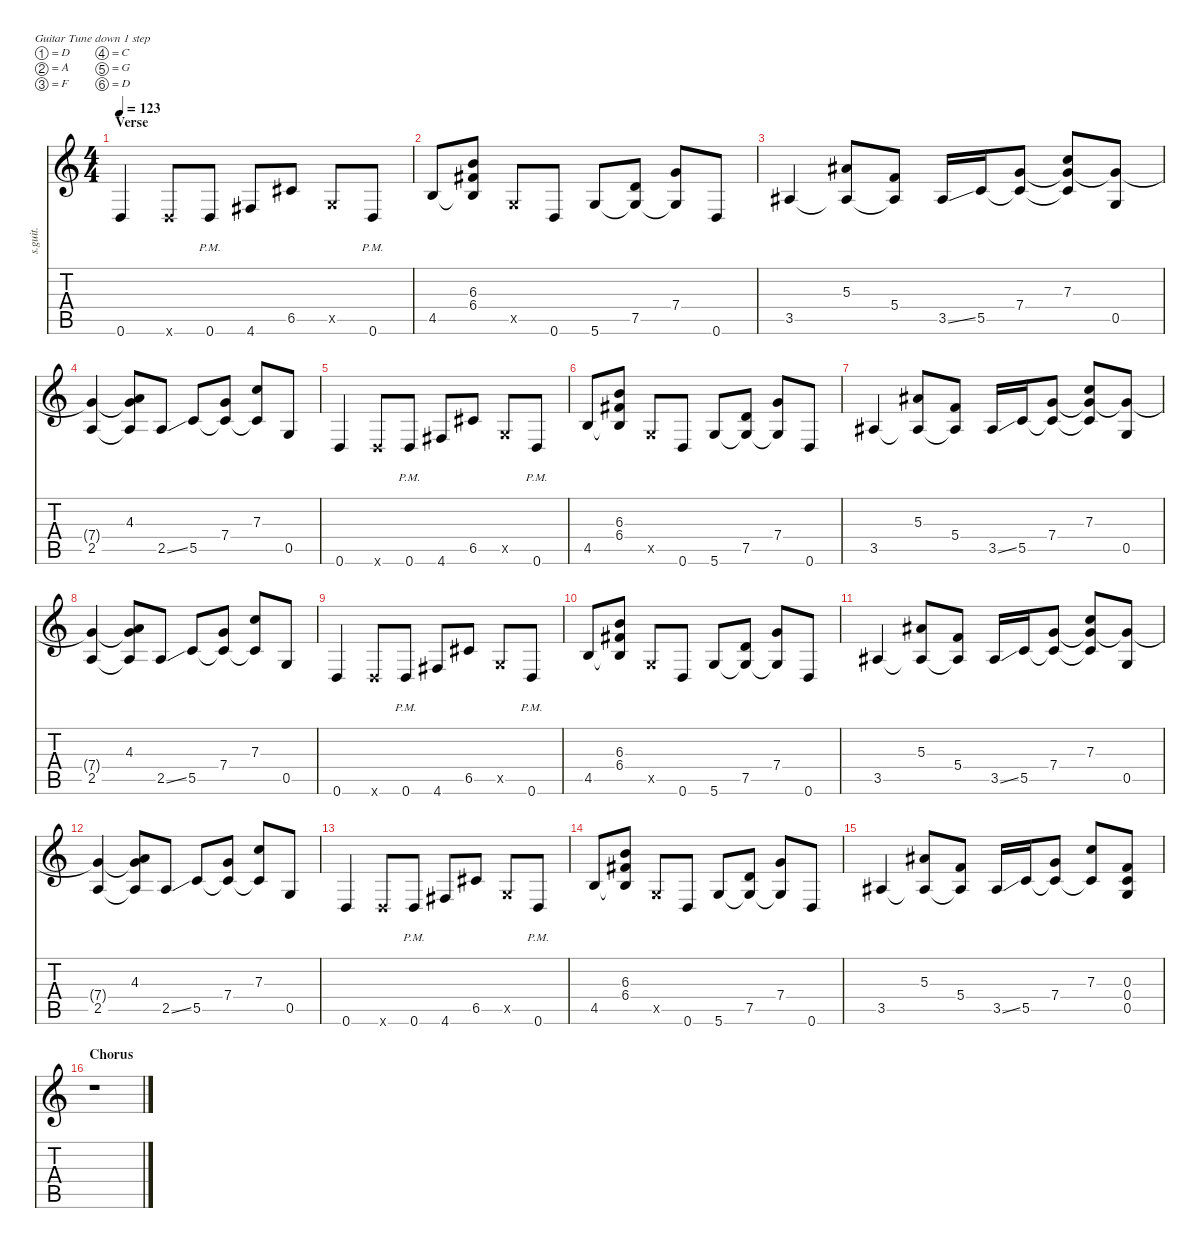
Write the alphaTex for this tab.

\defaultSystemsLayout 4
\hideDynamics
\bracketExtendMode nobrackets
\track ("Kurt Cobain" "s.guit.") {instrument electricguitarclean}
\staff {score tabs}
\tuning (D4 A3 F3 C3 G2 D2)
\ts (4 4)
\section ("" "Verse")
\tempo 123
\clef g2
\ks c
0.6.4{lyrics (0 "") lyrics (1 "") lyrics (2 "") lyrics (3 "") lyrics (4 "") dy mf} 0.6{x}.8{lyrics (0 "") lyrics (1 "") lyrics (2 "") lyrics (3 "") lyrics (4 "")} 0.6{pm}.8{lyrics (0 "") lyrics (1 "") lyrics (2 "") lyrics (3 "") lyrics (4 "") dy f} 4.6{acc #}.8{lyrics (0 "") lyrics (1 "") lyrics (2 "") lyrics (3 "") lyrics (4 "") dy mf} 6.5{acc #}.8{lyrics (0 "") lyrics (1 "") lyrics (2 "") lyrics (3 "") lyrics (4 "")} 0.5{x}.8{lyrics (0 "") lyrics (1 "") lyrics (2 "") lyrics (3 "") lyrics (4 "")} 0.6{pm}.8{lyrics (0 "") lyrics (1 "") lyrics (2 "") lyrics (3 "") lyrics (4 "") dy f} |
4.5.8{lyrics (0 "") lyrics (1 "") lyrics (2 "") lyrics (3 "") lyrics (4 "") dy mf} (6.3 6.4{acc #} 4.5{t}).8{lyrics (0 "") lyrics (1 "") lyrics (2 "") lyrics (3 "") lyrics (4 "")} 0.5{x}.8{lyrics (0 "") lyrics (1 "") lyrics (2 "") lyrics (3 "") lyrics (4 "")} 0.6.8{lyrics (0 "") lyrics (1 "") lyrics (2 "") lyrics (3 "") lyrics (4 "")} 5.6.8{lyrics (0 "") lyrics (1 "") lyrics (2 "") lyrics (3 "") lyrics (4 "")} (7.5 5.6{t}).8{lyrics (0 "") lyrics (1 "") lyrics (2 "") lyrics (3 "") lyrics (4 "")} (7.4 5.6{t}).8{lyrics (0 "") lyrics (1 "") lyrics (2 "") lyrics (3 "") lyrics (4 "")} 0.6.8{lyrics (0 "") lyrics (1 "") lyrics (2 "") lyrics (3 "") lyrics (4 "") dy f} |
3.5{acc #}.4{lyrics (0 "") lyrics (1 "") lyrics (2 "") lyrics (3 "") lyrics (4 "") dy mf} (5.3{acc #} 3.5{t acc #}).8{lyrics (0 "") lyrics (1 "") lyrics (2 "") lyrics (3 "") lyrics (4 "")} (5.4 3.5{t acc #}).8{lyrics (0 "") lyrics (1 "") lyrics (2 "") lyrics (3 "") lyrics (4 "")} 3.5{ss acc #}.16{lyrics (0 "") lyrics (1 "") lyrics (2 "") lyrics (3 "") lyrics (4 "")} 5.5.16{lyrics (0 "") lyrics (1 "") lyrics (2 "") lyrics (3 "") lyrics (4 "")} (7.4 5.5{t}).8{lyrics (0 "") lyrics (1 "") lyrics (2 "") lyrics (3 "") lyrics (4 "")} (7.3 7.4{t} 5.5{t}).8{lyrics (0 "") lyrics (1 "") lyrics (2 "") lyrics (3 "") lyrics (4 "")} (7.4{t} 0.5).8{lyrics (0 "") lyrics (1 "") lyrics (2 "") lyrics (3 "") lyrics (4 "") dy f} |
(7.4{t} 2.5).4{lyrics (0 "") lyrics (1 "") lyrics (2 "") lyrics (3 "") lyrics (4 "") dy mf} (4.3 7.4{t} 2.5{t}).8{lyrics (0 "") lyrics (1 "") lyrics (2 "") lyrics (3 "") lyrics (4 "")} 2.5{ss}.8{lyrics (0 "") lyrics (1 "") lyrics (2 "") lyrics (3 "") lyrics (4 "")} 5.5.8{lyrics (0 "") lyrics (1 "") lyrics (2 "") lyrics (3 "") lyrics (4 "")} (7.4 5.5{t}).8{lyrics (0 "") lyrics (1 "") lyrics (2 "") lyrics (3 "") lyrics (4 "")} (7.3 5.5{t}).8{lyrics (0 "") lyrics (1 "") lyrics (2 "") lyrics (3 "") lyrics (4 "")} 0.5.8{lyrics (0 "") lyrics (1 "") lyrics (2 "") lyrics (3 "") lyrics (4 "")} |
0.6.4{lyrics (0 "") lyrics (1 "") lyrics (2 "") lyrics (3 "") lyrics (4 "")} 0.6{x}.8{lyrics (0 "") lyrics (1 "") lyrics (2 "") lyrics (3 "") lyrics (4 "")} 0.6{pm}.8{lyrics (0 "") lyrics (1 "") lyrics (2 "") lyrics (3 "") lyrics (4 "") dy f} 4.6{acc #}.8{lyrics (0 "") lyrics (1 "") lyrics (2 "") lyrics (3 "") lyrics (4 "") dy mf} 6.5{acc #}.8{lyrics (0 "") lyrics (1 "") lyrics (2 "") lyrics (3 "") lyrics (4 "")} 0.5{x}.8{lyrics (0 "") lyrics (1 "") lyrics (2 "") lyrics (3 "") lyrics (4 "")} 0.6{pm}.8{lyrics (0 "") lyrics (1 "") lyrics (2 "") lyrics (3 "") lyrics (4 "") dy f} |
4.5.8{lyrics (0 "") lyrics (1 "") lyrics (2 "") lyrics (3 "") lyrics (4 "") dy mf} (6.3 6.4{acc #} 4.5{t}).8{lyrics (0 "") lyrics (1 "") lyrics (2 "") lyrics (3 "") lyrics (4 "")} 0.5{x}.8{lyrics (0 "") lyrics (1 "") lyrics (2 "") lyrics (3 "") lyrics (4 "")} 0.6.8{lyrics (0 "") lyrics (1 "") lyrics (2 "") lyrics (3 "") lyrics (4 "")} 5.6.8{lyrics (0 "") lyrics (1 "") lyrics (2 "") lyrics (3 "") lyrics (4 "")} (7.5 5.6{t}).8{lyrics (0 "") lyrics (1 "") lyrics (2 "") lyrics (3 "") lyrics (4 "")} (7.4 5.6{t}).8{lyrics (0 "") lyrics (1 "") lyrics (2 "") lyrics (3 "") lyrics (4 "")} 0.6.8{lyrics (0 "") lyrics (1 "") lyrics (2 "") lyrics (3 "") lyrics (4 "") dy f} |
3.5{acc #}.4{lyrics (0 "") lyrics (1 "") lyrics (2 "") lyrics (3 "") lyrics (4 "") dy mf} (5.3{acc #} 3.5{t acc #}).8{lyrics (0 "") lyrics (1 "") lyrics (2 "") lyrics (3 "") lyrics (4 "")} (5.4 3.5{t acc #}).8{lyrics (0 "") lyrics (1 "") lyrics (2 "") lyrics (3 "") lyrics (4 "")} 3.5{ss acc #}.16{lyrics (0 "") lyrics (1 "") lyrics (2 "") lyrics (3 "") lyrics (4 "")} 5.5.16{lyrics (0 "") lyrics (1 "") lyrics (2 "") lyrics (3 "") lyrics (4 "")} (7.4 5.5{t}).8{lyrics (0 "") lyrics (1 "") lyrics (2 "") lyrics (3 "") lyrics (4 "")} (7.3 7.4{t} 5.5{t}).8{lyrics (0 "") lyrics (1 "") lyrics (2 "") lyrics (3 "") lyrics (4 "")} (7.4{t} 0.5).8{lyrics (0 "") lyrics (1 "") lyrics (2 "") lyrics (3 "") lyrics (4 "") dy f} |
(7.4{t} 2.5).4{lyrics (0 "") lyrics (1 "") lyrics (2 "") lyrics (3 "") lyrics (4 "") dy mf} (4.3 7.4{t} 2.5{t}).8{lyrics (0 "") lyrics (1 "") lyrics (2 "") lyrics (3 "") lyrics (4 "")} 2.5{ss}.8{lyrics (0 "") lyrics (1 "") lyrics (2 "") lyrics (3 "") lyrics (4 "")} 5.5.8{lyrics (0 "") lyrics (1 "") lyrics (2 "") lyrics (3 "") lyrics (4 "")} (7.4 5.5{t}).8{lyrics (0 "") lyrics (1 "") lyrics (2 "") lyrics (3 "") lyrics (4 "")} (7.3 5.5{t}).8{lyrics (0 "") lyrics (1 "") lyrics (2 "") lyrics (3 "") lyrics (4 "")} 0.5.8{lyrics (0 "") lyrics (1 "") lyrics (2 "") lyrics (3 "") lyrics (4 "")} |
0.6.4{lyrics (0 "") lyrics (1 "") lyrics (2 "") lyrics (3 "") lyrics (4 "")} 0.6{x}.8{lyrics (0 "") lyrics (1 "") lyrics (2 "") lyrics (3 "") lyrics (4 "")} 0.6{pm}.8{lyrics (0 "") lyrics (1 "") lyrics (2 "") lyrics (3 "") lyrics (4 "") dy f} 4.6{acc #}.8{lyrics (0 "") lyrics (1 "") lyrics (2 "") lyrics (3 "") lyrics (4 "") dy mf} 6.5{acc #}.8{lyrics (0 "") lyrics (1 "") lyrics (2 "") lyrics (3 "") lyrics (4 "")} 0.5{x}.8{lyrics (0 "") lyrics (1 "") lyrics (2 "") lyrics (3 "") lyrics (4 "")} 0.6{pm}.8{lyrics (0 "") lyrics (1 "") lyrics (2 "") lyrics (3 "") lyrics (4 "") dy f} |
4.5.8{lyrics (0 "") lyrics (1 "") lyrics (2 "") lyrics (3 "") lyrics (4 "") dy mf} (6.3 6.4{acc #} 4.5{t}).8{lyrics (0 "") lyrics (1 "") lyrics (2 "") lyrics (3 "") lyrics (4 "")} 0.5{x}.8{lyrics (0 "") lyrics (1 "") lyrics (2 "") lyrics (3 "") lyrics (4 "")} 0.6.8{lyrics (0 "") lyrics (1 "") lyrics (2 "") lyrics (3 "") lyrics (4 "")} 5.6.8{lyrics (0 "") lyrics (1 "") lyrics (2 "") lyrics (3 "") lyrics (4 "")} (7.5 5.6{t}).8{lyrics (0 "") lyrics (1 "") lyrics (2 "") lyrics (3 "") lyrics (4 "")} (7.4 5.6{t}).8{lyrics (0 "") lyrics (1 "") lyrics (2 "") lyrics (3 "") lyrics (4 "")} 0.6.8{lyrics (0 "") lyrics (1 "") lyrics (2 "") lyrics (3 "") lyrics (4 "") dy f} |
3.5{acc #}.4{lyrics (0 "") lyrics (1 "") lyrics (2 "") lyrics (3 "") lyrics (4 "") dy mf} (5.3{acc #} 3.5{t acc #}).8{lyrics (0 "") lyrics (1 "") lyrics (2 "") lyrics (3 "") lyrics (4 "")} (5.4 3.5{t acc #}).8{lyrics (0 "") lyrics (1 "") lyrics (2 "") lyrics (3 "") lyrics (4 "")} 3.5{ss acc #}.16{lyrics (0 "") lyrics (1 "") lyrics (2 "") lyrics (3 "") lyrics (4 "")} 5.5.16{lyrics (0 "") lyrics (1 "") lyrics (2 "") lyrics (3 "") lyrics (4 "")} (7.4 5.5{t}).8{lyrics (0 "") lyrics (1 "") lyrics (2 "") lyrics (3 "") lyrics (4 "")} (7.3 7.4{t} 5.5{t}).8{lyrics (0 "") lyrics (1 "") lyrics (2 "") lyrics (3 "") lyrics (4 "")} (7.4{t} 0.5).8{lyrics (0 "") lyrics (1 "") lyrics (2 "") lyrics (3 "") lyrics (4 "") dy f} |
(7.4{t} 2.5).4{lyrics (0 "") lyrics (1 "") lyrics (2 "") lyrics (3 "") lyrics (4 "") dy mf} (4.3 7.4{t} 2.5{t}).8{lyrics (0 "") lyrics (1 "") lyrics (2 "") lyrics (3 "") lyrics (4 "")} 2.5{ss}.8{lyrics (0 "") lyrics (1 "") lyrics (2 "") lyrics (3 "") lyrics (4 "")} 5.5.8{lyrics (0 "") lyrics (1 "") lyrics (2 "") lyrics (3 "") lyrics (4 "")} (7.4 5.5{t}).8{lyrics (0 "") lyrics (1 "") lyrics (2 "") lyrics (3 "") lyrics (4 "")} (7.3 5.5{t}).8{lyrics (0 "") lyrics (1 "") lyrics (2 "") lyrics (3 "") lyrics (4 "")} 0.5.8{lyrics (0 "") lyrics (1 "") lyrics (2 "") lyrics (3 "") lyrics (4 "")} |
0.6.4{lyrics (0 "") lyrics (1 "") lyrics (2 "") lyrics (3 "") lyrics (4 "")} 0.6{x}.8{lyrics (0 "") lyrics (1 "") lyrics (2 "") lyrics (3 "") lyrics (4 "")} 0.6{pm}.8{lyrics (0 "") lyrics (1 "") lyrics (2 "") lyrics (3 "") lyrics (4 "") dy f} 4.6{acc #}.8{lyrics (0 "") lyrics (1 "") lyrics (2 "") lyrics (3 "") lyrics (4 "") dy mf} 6.5{acc #}.8{lyrics (0 "") lyrics (1 "") lyrics (2 "") lyrics (3 "") lyrics (4 "")} 0.5{x}.8{lyrics (0 "") lyrics (1 "") lyrics (2 "") lyrics (3 "") lyrics (4 "")} 0.6{pm}.8{lyrics (0 "") lyrics (1 "") lyrics (2 "") lyrics (3 "") lyrics (4 "") dy f} |
4.5.8{lyrics (0 "") lyrics (1 "") lyrics (2 "") lyrics (3 "") lyrics (4 "") dy mf} (6.3 6.4{acc #} 4.5{t}).8{lyrics (0 "") lyrics (1 "") lyrics (2 "") lyrics (3 "") lyrics (4 "")} 0.5{x}.8{lyrics (0 "") lyrics (1 "") lyrics (2 "") lyrics (3 "") lyrics (4 "")} 0.6.8{lyrics (0 "") lyrics (1 "") lyrics (2 "") lyrics (3 "") lyrics (4 "")} 5.6.8{lyrics (0 "") lyrics (1 "") lyrics (2 "") lyrics (3 "") lyrics (4 "")} (7.5 5.6{t}).8{lyrics (0 "") lyrics (1 "") lyrics (2 "") lyrics (3 "") lyrics (4 "")} (7.4 5.6{t}).8{lyrics (0 "") lyrics (1 "") lyrics (2 "") lyrics (3 "") lyrics (4 "")} 0.6.8{lyrics (0 "") lyrics (1 "") lyrics (2 "") lyrics (3 "") lyrics (4 "") dy f} |
3.5{acc #}.4{lyrics (0 "") lyrics (1 "") lyrics (2 "") lyrics (3 "") lyrics (4 "") dy mf} (5.3{acc #} 3.5{t acc #}).8{lyrics (0 "") lyrics (1 "") lyrics (2 "") lyrics (3 "") lyrics (4 "")} (5.4 3.5{t acc #}).8{lyrics (0 "") lyrics (1 "") lyrics (2 "") lyrics (3 "") lyrics (4 "")} 3.5{ss acc #}.16{lyrics (0 "") lyrics (1 "") lyrics (2 "") lyrics (3 "") lyrics (4 "")} 5.5.16{lyrics (0 "") lyrics (1 "") lyrics (2 "") lyrics (3 "") lyrics (4 "")} (7.4 5.5{t}).8{lyrics (0 "") lyrics (1 "") lyrics (2 "") lyrics (3 "") lyrics (4 "")} (7.3 5.5{t}).8{lyrics (0 "") lyrics (1 "") lyrics (2 "") lyrics (3 "") lyrics (4 "")} (0.3 0.4 0.5).8{lyrics (0 "") lyrics (1 "") lyrics (2 "") lyrics (3 "") lyrics (4 "") dy f} |
\section ("" "Chorus")
r.1
